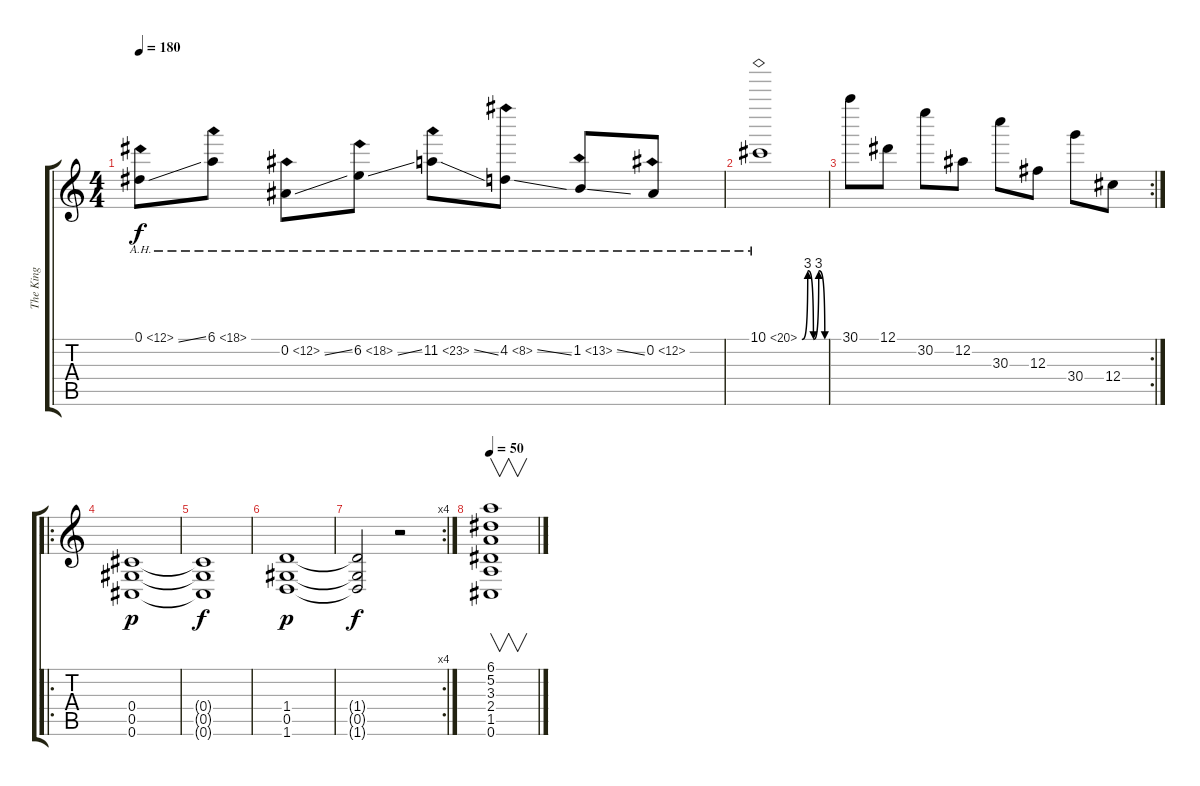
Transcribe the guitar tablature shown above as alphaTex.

\track ("The King  of Kramalat" "The King  ") {instrument overdrivenguitar}
\staff {score tabs}
\tuning (Eb4 Bb3 Gb3 Db3 Ab2 Db2) {hide}
\ts (4 4)
\tempo 180
\clef g2
\ks c
0.1{ah 12 ss}.8{dy f} 6.1{ah 12}.8 0.2{ah 12 ss}.8 6.2{ah 12 ss}.8 11.2{ah 12 ss}.8 4.2{ah 4 ss}.8 1.2{ah 12 ss}.8 0.2{ah 12}.8 |
10.1{be (custom 0 0 15 12 30 0 44 12 60 0) ah 10}.1 |
\rc 2
30.1.8 12.1.8 30.2.8 12.2.8 30.3.8 12.3.8 30.4.8 12.4.8 |
\ro
(0.4 0.5 0.6).1{dy p} |
(0.4{t} 0.5{t} 0.6{t}).1{dy f} |
(1.4 0.5 1.6).1{dy p} |
\rc 4
(1.4{t} 0.5{t} 1.6{t}).2{dy f} r.2 |
\tempo 15
\tempo 50
(6.1 5.2 3.3 2.4 1.5 0.6).1{v}
